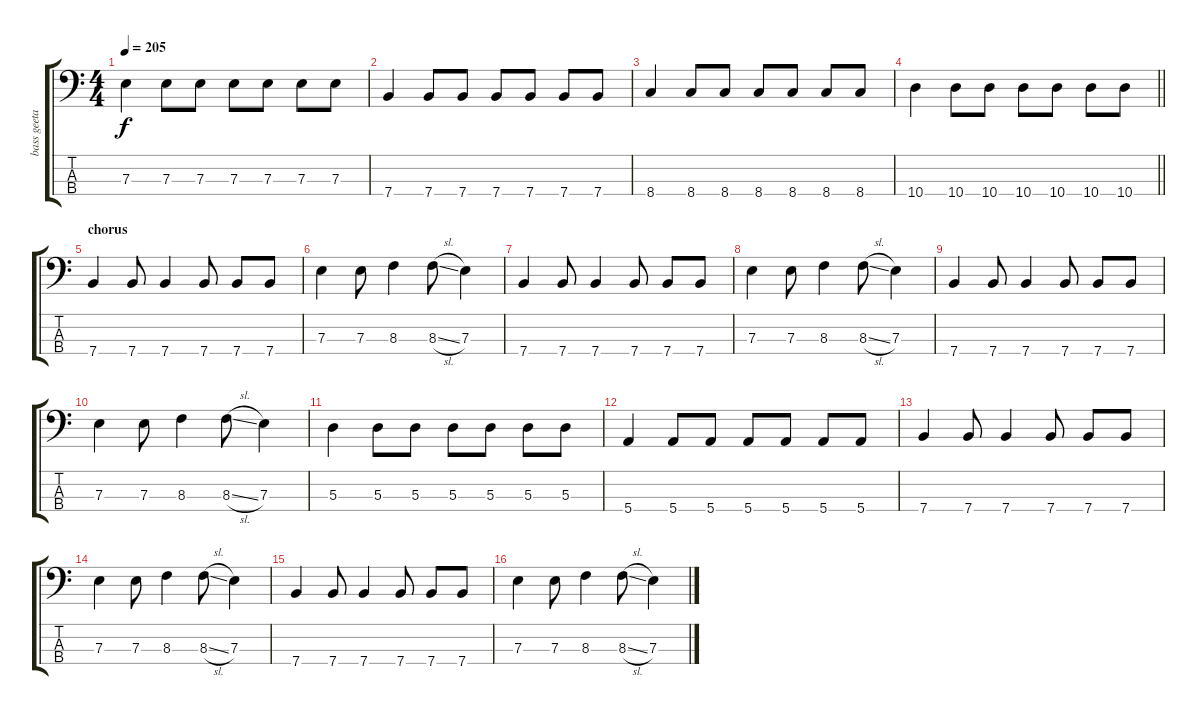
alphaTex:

\track ("bass geetar" "bass geeta") {instrument electricbasspick}
\staff {score tabs}
\tuning (G2 D2 A1 E1) {hide}
\ts (4 4)
\tempo 205
\clef f4
\ks c
7.3.4{dy f} 7.3.8 7.3.8 7.3.8 7.3.8 7.3.8 7.3.8 |
7.4.4 7.4.8 7.4.8 7.4.8 7.4.8 7.4.8 7.4.8 |
8.4.4 8.4.8 8.4.8 8.4.8 8.4.8 8.4.8 8.4.8 |
\barLineRight lightlight
10.4.4 10.4.8 10.4.8 10.4.8 10.4.8 10.4.8 10.4.8 |
\section ("" "chorus")
7.4.4 7.4.8 7.4.4 7.4.8 7.4.8 7.4.8 |
7.3.4 7.3.8 8.3.4 8.3{sl}.8 7.3.4 |
7.4.4 7.4.8 7.4.4 7.4.8 7.4.8 7.4.8 |
7.3.4 7.3.8 8.3.4 8.3{sl}.8 7.3.4 |
7.4.4 7.4.8 7.4.4 7.4.8 7.4.8 7.4.8 |
7.3.4 7.3.8 8.3.4 8.3{sl}.8 7.3.4 |
5.3.4 5.3.8 5.3.8 5.3.8 5.3.8 5.3.8 5.3.8 |
5.4.4 5.4.8 5.4.8 5.4.8 5.4.8 5.4.8 5.4.8 |
7.4.4 7.4.8 7.4.4 7.4.8 7.4.8 7.4.8 |
7.3.4 7.3.8 8.3.4 8.3{sl}.8 7.3.4 |
7.4.4 7.4.8 7.4.4 7.4.8 7.4.8 7.4.8 |
7.3.4 7.3.8 8.3.4 8.3{sl}.8 7.3.4
